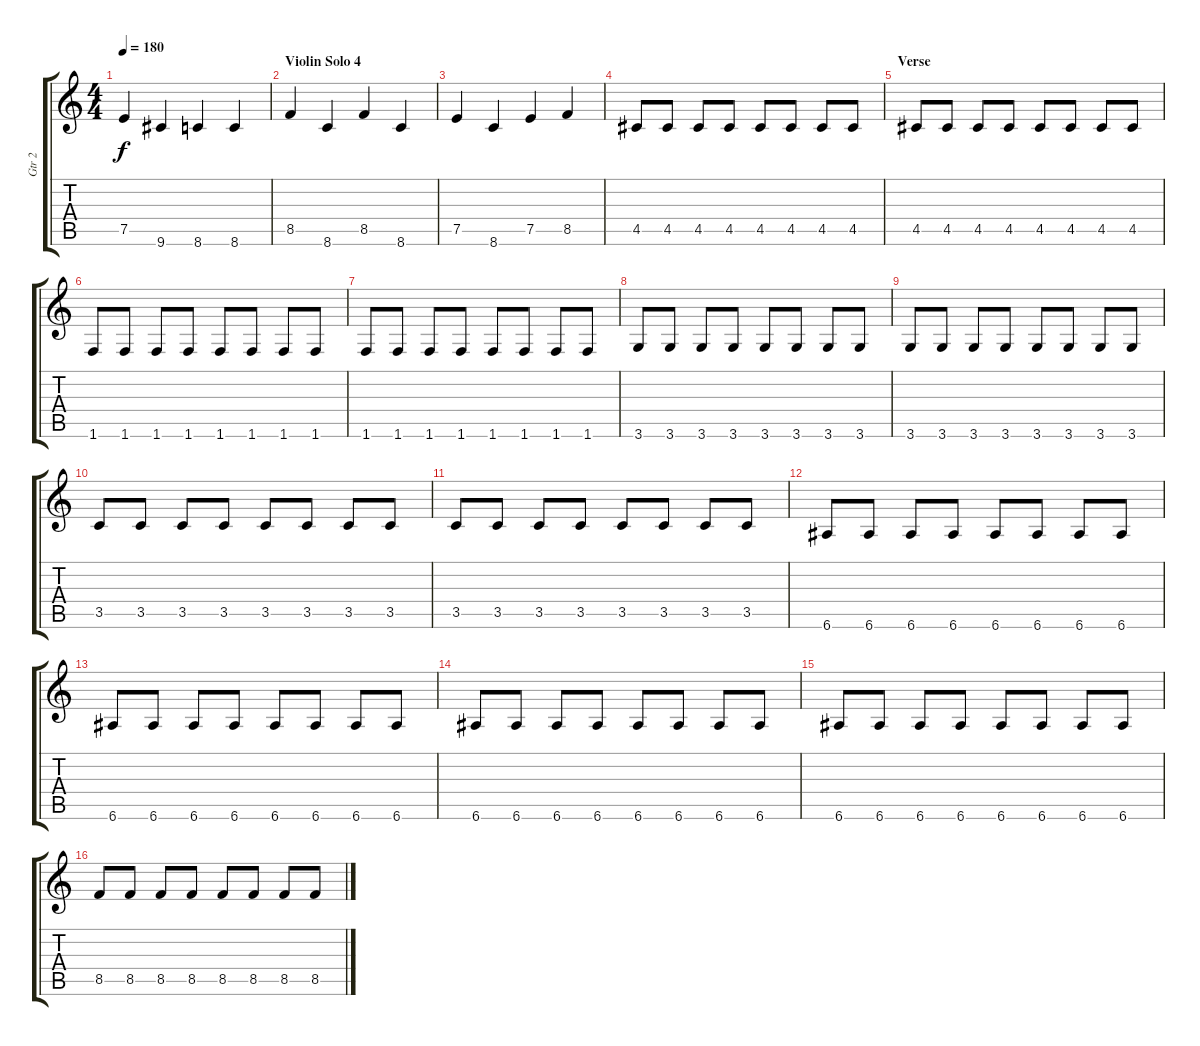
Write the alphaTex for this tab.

\track ("Gtr 2" "Gtr 2") {instrument overdrivenguitar}
\staff {score tabs}
\tuning (E4 B3 G3 D3 A2 E2) {hide}
\ts (4 4)
\tempo 180
\clef g2
\ks c
7.5.4{dy f} 9.6.4 8.6.4 8.6.4 |
\section ("" "Violin Solo 4")
8.5.4 8.6.4 8.5.4 8.6.4 |
7.5.4 8.6.4 7.5.4 8.5.4 |
4.5.8 4.5.8 4.5.8 4.5.8 4.5.8 4.5.8 4.5.8 4.5.8 |
\section ("" "Verse")
4.5.8 4.5.8 4.5.8 4.5.8 4.5.8 4.5.8 4.5.8 4.5.8 |
1.6.8 1.6.8 1.6.8 1.6.8 1.6.8 1.6.8 1.6.8 1.6.8 |
1.6.8 1.6.8 1.6.8 1.6.8 1.6.8 1.6.8 1.6.8 1.6.8 |
3.6.8 3.6.8 3.6.8 3.6.8 3.6.8 3.6.8 3.6.8 3.6.8 |
3.6.8 3.6.8 3.6.8 3.6.8 3.6.8 3.6.8 3.6.8 3.6.8 |
3.5.8 3.5.8 3.5.8 3.5.8 3.5.8 3.5.8 3.5.8 3.5.8 |
3.5.8 3.5.8 3.5.8 3.5.8 3.5.8 3.5.8 3.5.8 3.5.8 |
6.6.8 6.6.8 6.6.8 6.6.8 6.6.8 6.6.8 6.6.8 6.6.8 |
6.6.8 6.6.8 6.6.8 6.6.8 6.6.8 6.6.8 6.6.8 6.6.8 |
6.6.8 6.6.8 6.6.8 6.6.8 6.6.8 6.6.8 6.6.8 6.6.8 |
6.6.8 6.6.8 6.6.8 6.6.8 6.6.8 6.6.8 6.6.8 6.6.8 |
8.5.8 8.5.8 8.5.8 8.5.8 8.5.8 8.5.8 8.5.8 8.5.8
